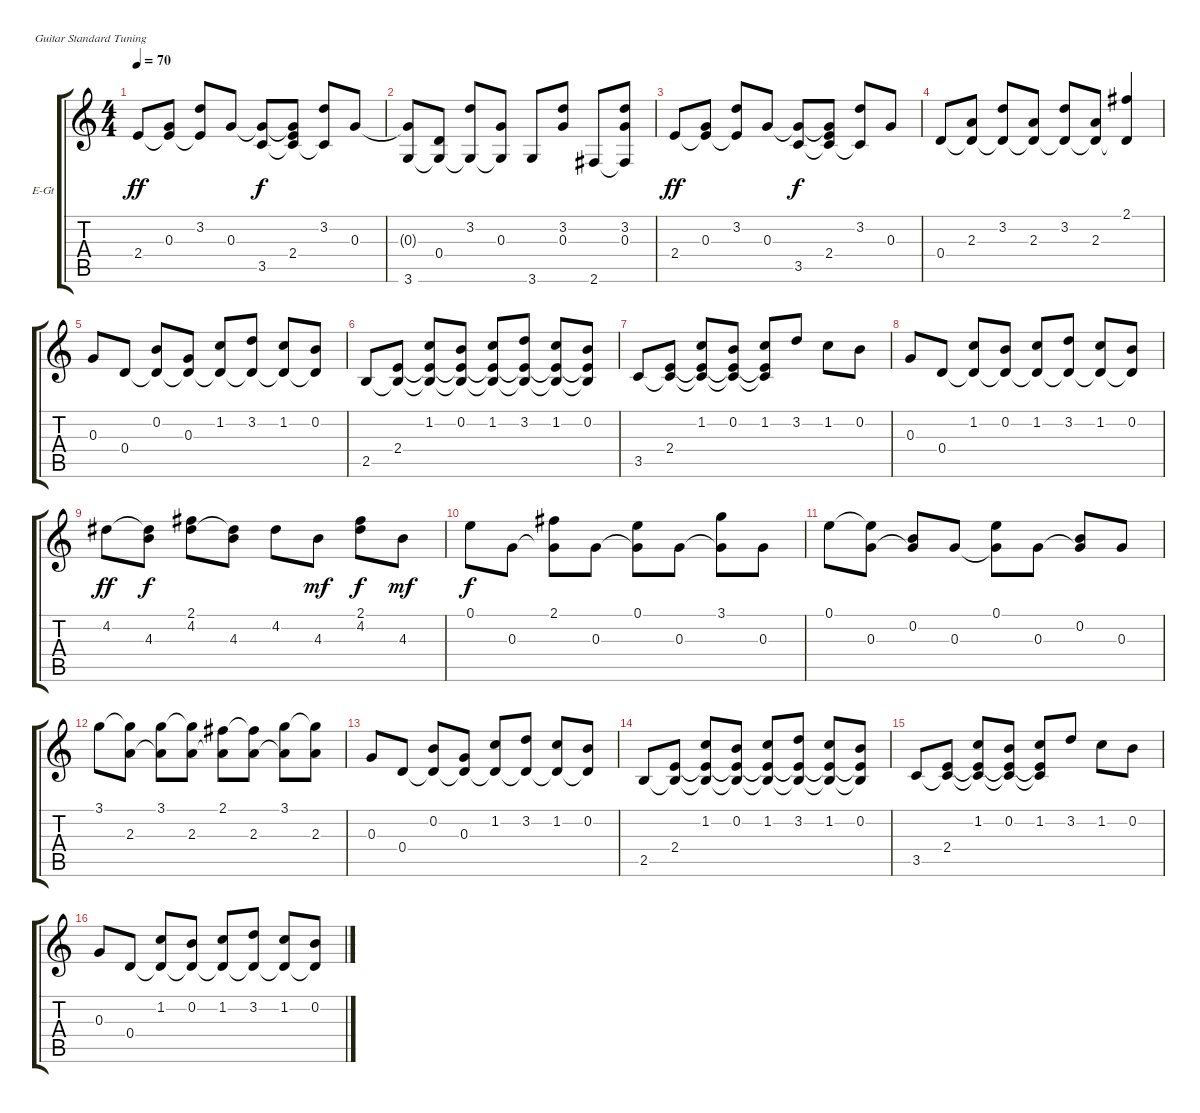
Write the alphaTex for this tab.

\bracketExtendMode groupsimilarinstruments
\firstSystemTrackNameOrientation horizontal
\otherSystemsTrackNameOrientation horizontal
\track ("µç¼ªËû" "E-Gt") {instrument distortionguitar}
\staff {score tabs}
\tuning (E4 B3 G3 D3 A2 E2)
\ts (4 4)
\tempo 70
\clef g2
\ks c
2.4.8{dy ff} (0.3 2.4{t}).8 (3.2 2.4{t}).8 0.3.8 (3.5 0.3{t}).8{dy f} (0.3{t} 2.4 3.5{t}).8 (3.2 3.5{t}).8 0.3.8 |
(0.3{t} 3.6).8 (0.4 3.6{t}).8 (3.2 3.6{t}).8 (0.3 3.6{t}).8 3.6.8 (3.2 0.3).8 2.6.8 (3.2 0.3 2.6{t}).8 |
2.4.8{dy ff} (0.3 2.4{t}).8 (3.2 2.4{t}).8 0.3.8 (3.5 0.3{t}).8{dy f} (0.3{t} 2.4 3.5{t}).8 (3.2 3.5{t}).8 0.3.8 |
0.4.8 (2.3 0.4{t}).8 (3.2 0.4{t}).8 (2.3 0.4{t}).8 (3.2 0.4{t}).8 (2.3 0.4{t}).8 (2.1 0.4{t}).4 |
0.3.8 0.4.8 (0.2 0.4{t}).8 (0.3 0.4{t}).8 (1.2 0.4{t}).8 (3.2 0.4{t}).8 (1.2 0.4{t}).8 (0.2 0.4{t}).8 |
2.5.8 (2.4 2.5{t}).8 (1.2 2.4{t} 2.5{t}).8 (0.2 2.4{t} 2.5{t}).8 (1.2 2.4{t} 2.5{t}).8 (3.2 2.4{t} 2.5{t}).8 (1.2 2.4{t} 2.5{t}).8 (0.2 2.4{t} 2.5{t}).8 |
3.5.8 (2.4 3.5{t}).8 (1.2 2.4{t} 3.5{t}).8 (0.2 2.4{t} 3.5{t}).8 (1.2 2.4{t} 3.5{t}).8 3.2.8 1.2.8 0.2.8 |
0.3.8 0.4.8 (1.2 0.4{t}).8 (0.2 0.4{t}).8 (1.2 0.4{t}).8 (3.2 0.4{t}).8 (1.2 0.4{t}).8 (0.2 0.4{t}).8 |
4.2.8{dy ff} (4.2{t} 4.3).8{dy f} (2.1 4.2).8 (4.2{t} 4.3).8 4.2.8 4.3.8{dy mf} (2.1 4.2).8{txt "" dy f} 4.3.8{dy mf} |
0.1.8{dy f} 0.3.8 (2.1 0.3{t}).8 0.3.8 (0.1 0.3{t}).8 0.3.8 (3.1 0.3{t}).8 0.3.8 |
0.1.8 (0.1{t} 0.3).8 (0.2 0.3{t}).8 0.3.8 (0.1 0.3{t}).8 0.3.8 (0.2 0.3{t}).8 0.3.8 |
3.1.8 (3.1{t} 2.3).8 (3.1 2.3{t}).8 (3.1{t} 2.3).8 (2.1 2.3{t}).8 (2.1{t} 2.3).8 (3.1 2.3{t}).8 (3.1{t} 2.3).8 |
0.3.8 0.4.8 (0.2 0.4{t}).8 (0.3 0.4{t}).8 (1.2 0.4{t}).8 (3.2 0.4{t}).8 (1.2 0.4{t}).8 (0.2 0.4{t}).8 |
2.5.8 (2.4 2.5{t}).8 (1.2 2.4{t} 2.5{t}).8 (0.2 2.4{t} 2.5{t}).8 (1.2 2.4{t} 2.5{t}).8 (3.2 2.4{t} 2.5{t}).8 (1.2 2.4{t} 2.5{t}).8 (0.2 2.4{t} 2.5{t}).8 |
3.5.8 (2.4 3.5{t}).8 (1.2 2.4{t} 3.5{t}).8 (0.2 2.4{t} 3.5{t}).8 (1.2 2.4{t} 3.5{t}).8 3.2.8 1.2.8 0.2.8 |
0.3.8 0.4.8 (1.2 0.4{t}).8 (0.2 0.4{t}).8 (1.2 0.4{t}).8 (3.2 0.4{t}).8 (1.2 0.4{t}).8 (0.2 0.4{t}).8
